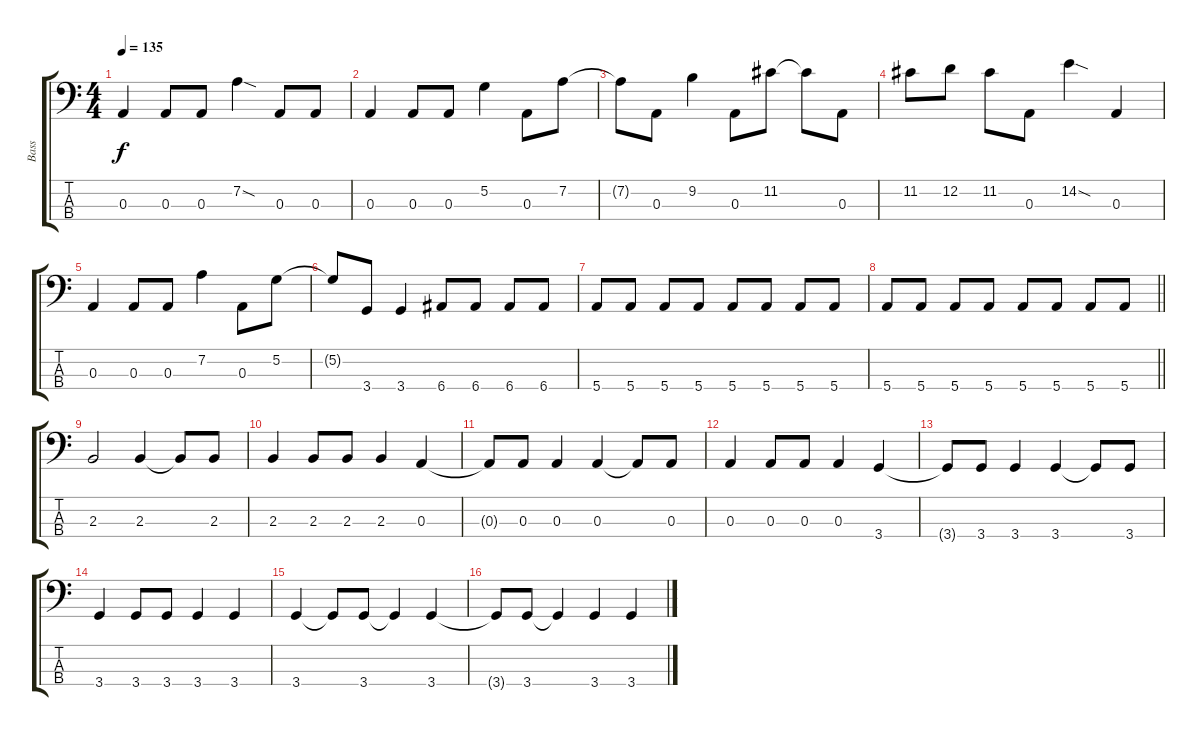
\track ("Bass" "Bass") {instrument electricbasspick}
\staff {score tabs}
\tuning (G2 D2 A1 E1) {hide}
\ts (4 4)
\tempo 135
\clef f4
\ks c
0.3.4{dy f} 0.3.8 0.3.8 7.2{sod}.4 0.3.8 0.3.8 |
0.3.4 0.3.8 0.3.8 5.2.4 0.3.8 7.2.8 |
7.2{t}.8 0.3.8 9.2.4 0.3.8 11.2.8 11.2{t}.8 0.3.8 |
11.2.8 12.2.8 11.2.8 0.3.8 14.2{sod}.4 0.3.4 |
0.3.4 0.3.8 0.3.8 7.2.4 0.3.8 5.2.8 |
5.2{t}.8 3.4.8 3.4.4 6.4.8 6.4.8 6.4.8 6.4.8 |
5.4.8 5.4.8 5.4.8 5.4.8 5.4.8 5.4.8 5.4.8 5.4.8 |
\barLineRight lightlight
5.4.8 5.4.8 5.4.8 5.4.8 5.4.8 5.4.8 5.4.8 5.4.8 |
2.3.2 2.3.4 2.3{t}.8 2.3.8 |
2.3.4 2.3.8 2.3.8 2.3.4 0.3.4 |
0.3{t}.8 0.3.8 0.3.4 0.3.4 0.3{t}.8 0.3.8 |
0.3.4 0.3.8 0.3.8 0.3.4 3.4.4 |
3.4{t}.8 3.4.8 3.4.4 3.4.4 3.4{t}.8 3.4.8 |
3.4.4 3.4.8 3.4.8 3.4.4 3.4.4 |
3.4.4 3.4{t}.8 3.4.8 3.4{t}.4 3.4.4 |
3.4{t}.8 3.4.8 3.4{t}.4 3.4.4 3.4.4
